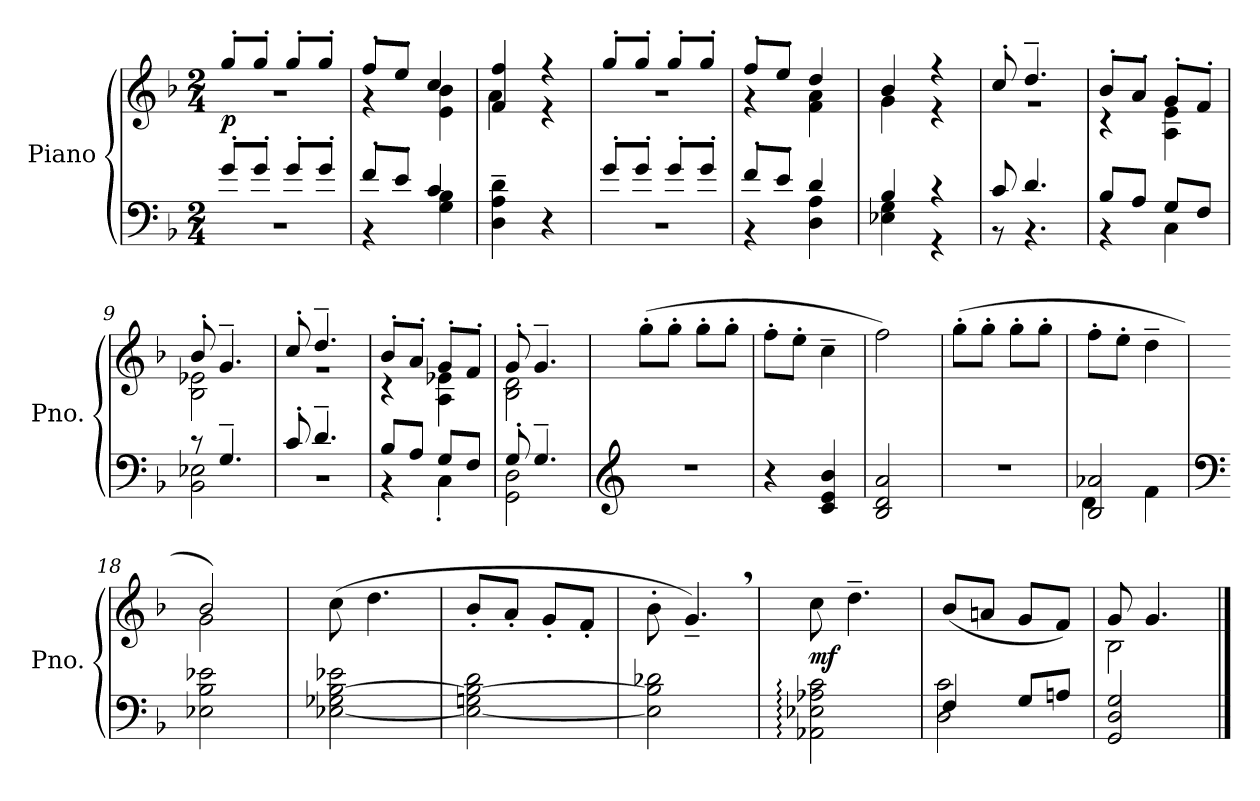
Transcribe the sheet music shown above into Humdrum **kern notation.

**kern	**kern	**dynam
*part1	*part1	*part1
*staff2	*staff1	*staff1/2
*I"Piano	*	*
*I'Pno.	*	*
*clefF4	*clefG2	*
*k[b-]	*k[b-]	*
*M2/4	*M2/4	*
*MM108	*MM108	*
=1	=1	=1
*^	*^	*
!	!	!	!	!LO:DY:b
8g'/L	2r	8gg'/L	2r	p
8g'/J	.	8gg'/J	.	.
8g'/L	.	8gg'/L	.	.
8g'/J	.	8gg'/J	.	.
=2	=2	=2	=2	=2
8f'/L	4r	8ff'/L	4r	.
8e'/J	.	8ee'/J	.	.
4c/	4G\ 4B-\	4cc/	4e\ 4b-\	.
*v	*v	*	*	*
=3	=3	=3	=3
4D\~ 4A\~ 4d\~	4f/ 4ff/	4a\	.
4r	4r	4r	.
=4	=4	=4	=4
*^	*	*	*
8g'/L	2r	8gg'/L	2r	.
8g'/J	.	8gg'/J	.	.
8g'/L	.	8gg'/L	.	.
8g'/J	.	8gg'/J	.	.
=5	=5	=5	=5	=5
8f'/L	4r	8ff'/L	4r	.
8e'/J	.	8ee'/J	.	.
4d/	4D\ 4A\	4dd/	4f\ 4a\	.
=6	=6	=6	=6	=6
4B-/	4E-X\ 4G\	4b-/	4g\	.
4r	4r	4r	4r	.
=7	=7	=7	=7	=7
8c/	8r	8cc'/	2r	.
4.d/	4.r	4.dd~/	.	.
!!LO:LB:g=z	!!
=8	=8	=8	=8	=8
8B-/L	4r	8b-'/L	4r	.
8A/J	.	8a'/J	.	.
8G/L	4C\	8g'/L	4A\ 4e\	.
8F/J	.	8f'/J	.	.
=9	=9	=9	=9	=9
8r	2BB-\ 2E-X\	8b-'/	2B-\ 2e-X\	.
4.G~/	.	4.g~/	.	.
=10	=10	=10	=10	=10
8c'/	2r	8cc'/	2r	.
4.d~/	.	4.dd~/	.	.
=11	=11	=11	=11	=11
8B-/L	4r	8b-'/L	4r	.
8A/J	.	8a'/J	.	.
8G/L	4C'\	8g'/L	4A\ 4e-X\	.
8F/J	.	8f'/J	.	.
=12	=12	=12	=12	=12
8G'/	2GG\ 2D\	8g'/	2B-\ 2d\	.
4.G~/	.	4.g~/	.	.
*v	*v	*	*	*
*	*v	*v	*
=13	=13	=13
*clefG2	*	*
2r	(>8gg'\L	.
.	8gg'\J	.
.	8gg'\L	.
.	8gg'\J	.
=14	=14	=14
4r	8ff'\L	.
.	8ee'\J	.
4c/ 4e/ 4b-/	4cc~\	.
=15	=15	=15
2B-/ 2d/ 2a/	2ff\)	.
!!LO:LB:g=z
=16	=16	=16
2r	(>8gg'\L	.
.	8gg'\J	.
.	8gg'\L	.
.	8gg'\J	.
=17	=17	=17
*^	*	*
(>2B-/ 2a-X/	4d\	8ff'\L	.
.	.	8ee'\J	.
.	4f\	4dd~\	.
*v	*v	*	*
=18	=18	=18
*clefF4	*	*
*	*^	*
2E-X\ 2B-\ 2e-X\	2b-/)	2g\)	.
*	*v	*v	*
=19	=19	=19
[2E-X\ 2G-X\ [2B-\ 2e-X\	(>8cc\	.
.	4.dd\	.
=20	=20	=20
2E-\_ 2Gn\ 2B-\_ 2d\	8b-'/L	.
.	8a'/J	.
.	8g'/L	.
.	8f'/J	.
=21	=21	=21
2E-\] 2B-\] 2d-X\	8b-'\	.
.	4.g~,/)	.
=22	=22	=22
!	!	!LO:DY:b
2AA-X\: 2E-X\: 2A-X\: 2c\:	8cc\	mf
.	4.dd~\	.
=23	=23	=23
*^	*	*
4F/	(>2D\ 2c\	(<8b-/L	.
.	.	8an/J	.
8G/L	.	8g/L	.
8An/J	.	8f/J)	.
*v	*v	*	*
=24	=24	=24
*	*^	*
2GG/ 2D/ 2G/	8g/	2B-\)	.
.	4.g/	.	.
*	*v	*v	*
==	==	==
*-	*-	*-
